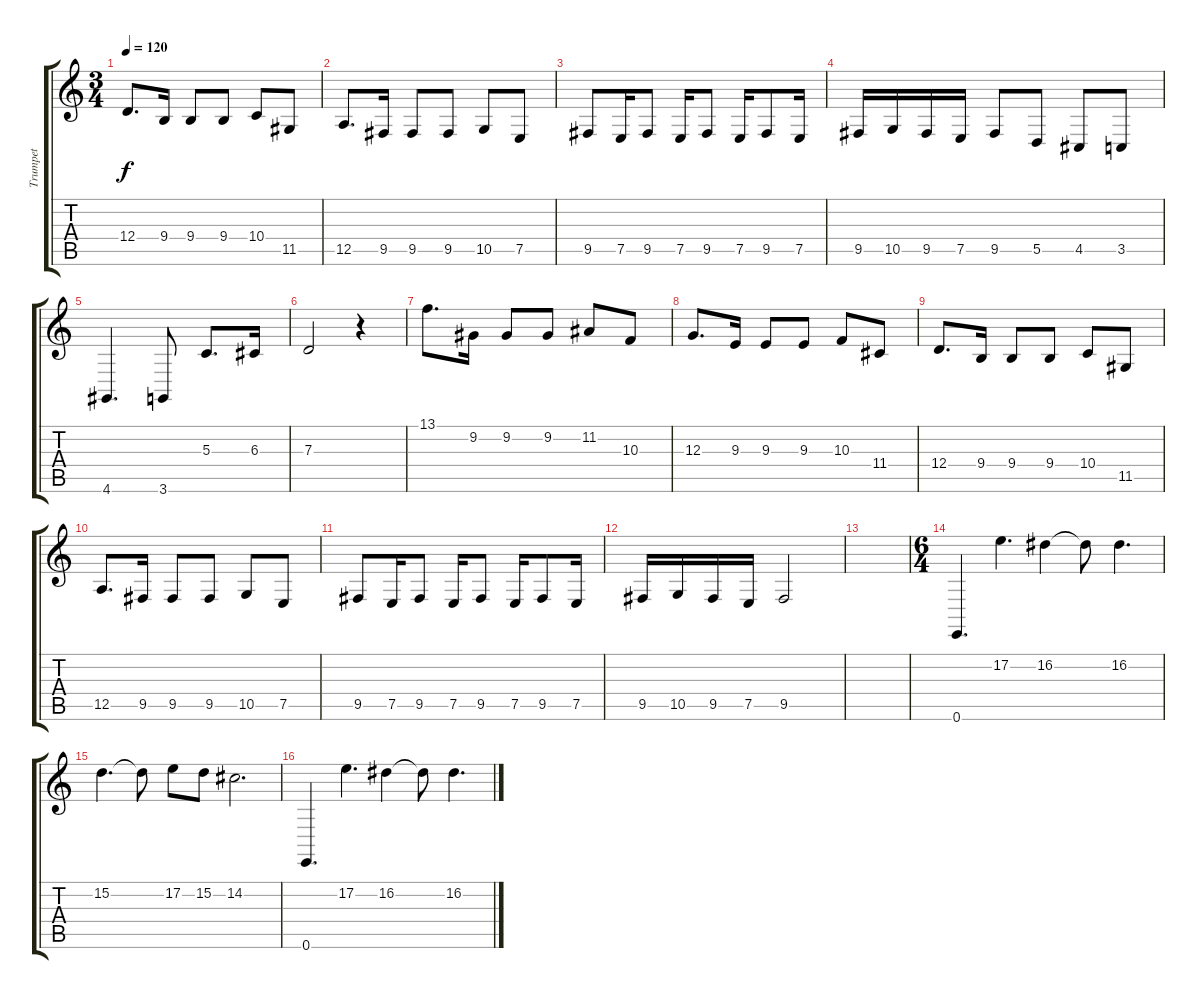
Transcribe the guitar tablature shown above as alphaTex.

\track ("Trumpet" "Trumpet") {instrument trumpet}
\staff {score tabs}
\tuning (E4 B3 G3 D3 A2 E2) {hide}
\ts (3 4)
\tempo 120
\clef g2
\ks c
12.4.8{d dy f} 9.4.16 9.4.8 9.4.8 10.4.8 11.5.8 |
12.5.8{d} 9.5.16 9.5.8 9.5.8 10.5.8 7.5.8 |
9.5.8 7.5.16 9.5.8 7.5.16 9.5.8 7.5.16 9.5.8 7.5.16 |
9.5.16 10.5.16 9.5.16 7.5.16 9.5.8 5.5.8 4.5.8 3.5.8 |
4.6.4{d} 3.6.8 5.3.8{d} 6.3.16 |
7.3.2 r.4 |
13.1.8{d} 9.2.16 9.2.8 9.2.8 11.2.8 10.3.8 |
12.3.8{d} 9.3.16 9.3.8 9.3.8 10.3.8 11.4.8 |
12.4.8{d} 9.4.16 9.4.8 9.4.8 10.4.8 11.5.8 |
12.5.8{d} 9.5.16 9.5.8 9.5.8 10.5.8 7.5.8 |
9.5.8 7.5.16 9.5.8 7.5.16 9.5.8 7.5.16 9.5.8 7.5.16 |
9.5.16 10.5.16 9.5.16 7.5.16 9.5.2 |
|
\ts (6 4)
0.6.4{d} 17.2.4{d} 16.2.4 16.2{t}.8 16.2.4{d} |
15.2.4{d} 15.2{t}.8 17.2.8 15.2.8 14.2.2{d} |
0.6.4{d} 17.2.4{d} 16.2.4 16.2{t}.8 16.2.4{d}
